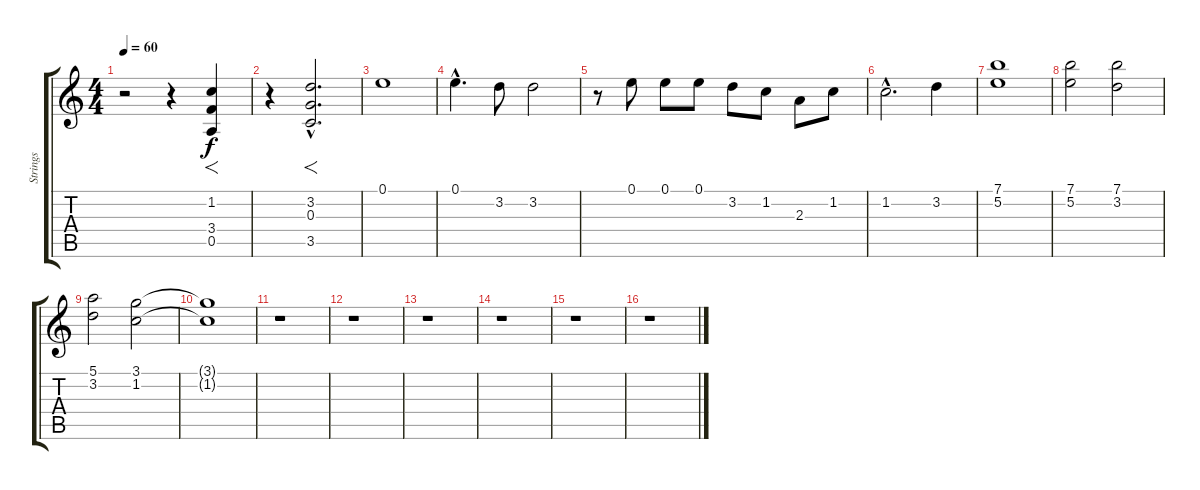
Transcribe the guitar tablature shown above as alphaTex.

\track ("Strings" "Strings") {instrument stringensemble1}
\staff {score tabs}
\tuning (E5 B4 G4 D4 A3 E3) {hide}
\ts (4 4)
\tempo 60
\clef g2
\ks c
r.2{dy f} r.4 (1.2 3.4 0.5).4{f} |
r.4 (3.2{hac} 0.3{hac} 3.5{hac}).2{f d} |
0.1.1 |
0.1{hac}.4{d} 3.2.8 3.2.2 |
r.8 0.1.8 0.1.8 0.1.8 3.2.8 1.2.8 2.3.8 1.2.8 |
1.2{hac}.2{d} 3.2.4 |
(7.1 5.2).1 |
(7.1 5.2).2 (7.1 3.2).2 |
(5.1 3.2).2 (3.1 1.2).2 |
(3.1{t} 1.2{t}).1 |
r.1 |
r.1 |
r.1 |
r.1 |
r.1 |
r.1
